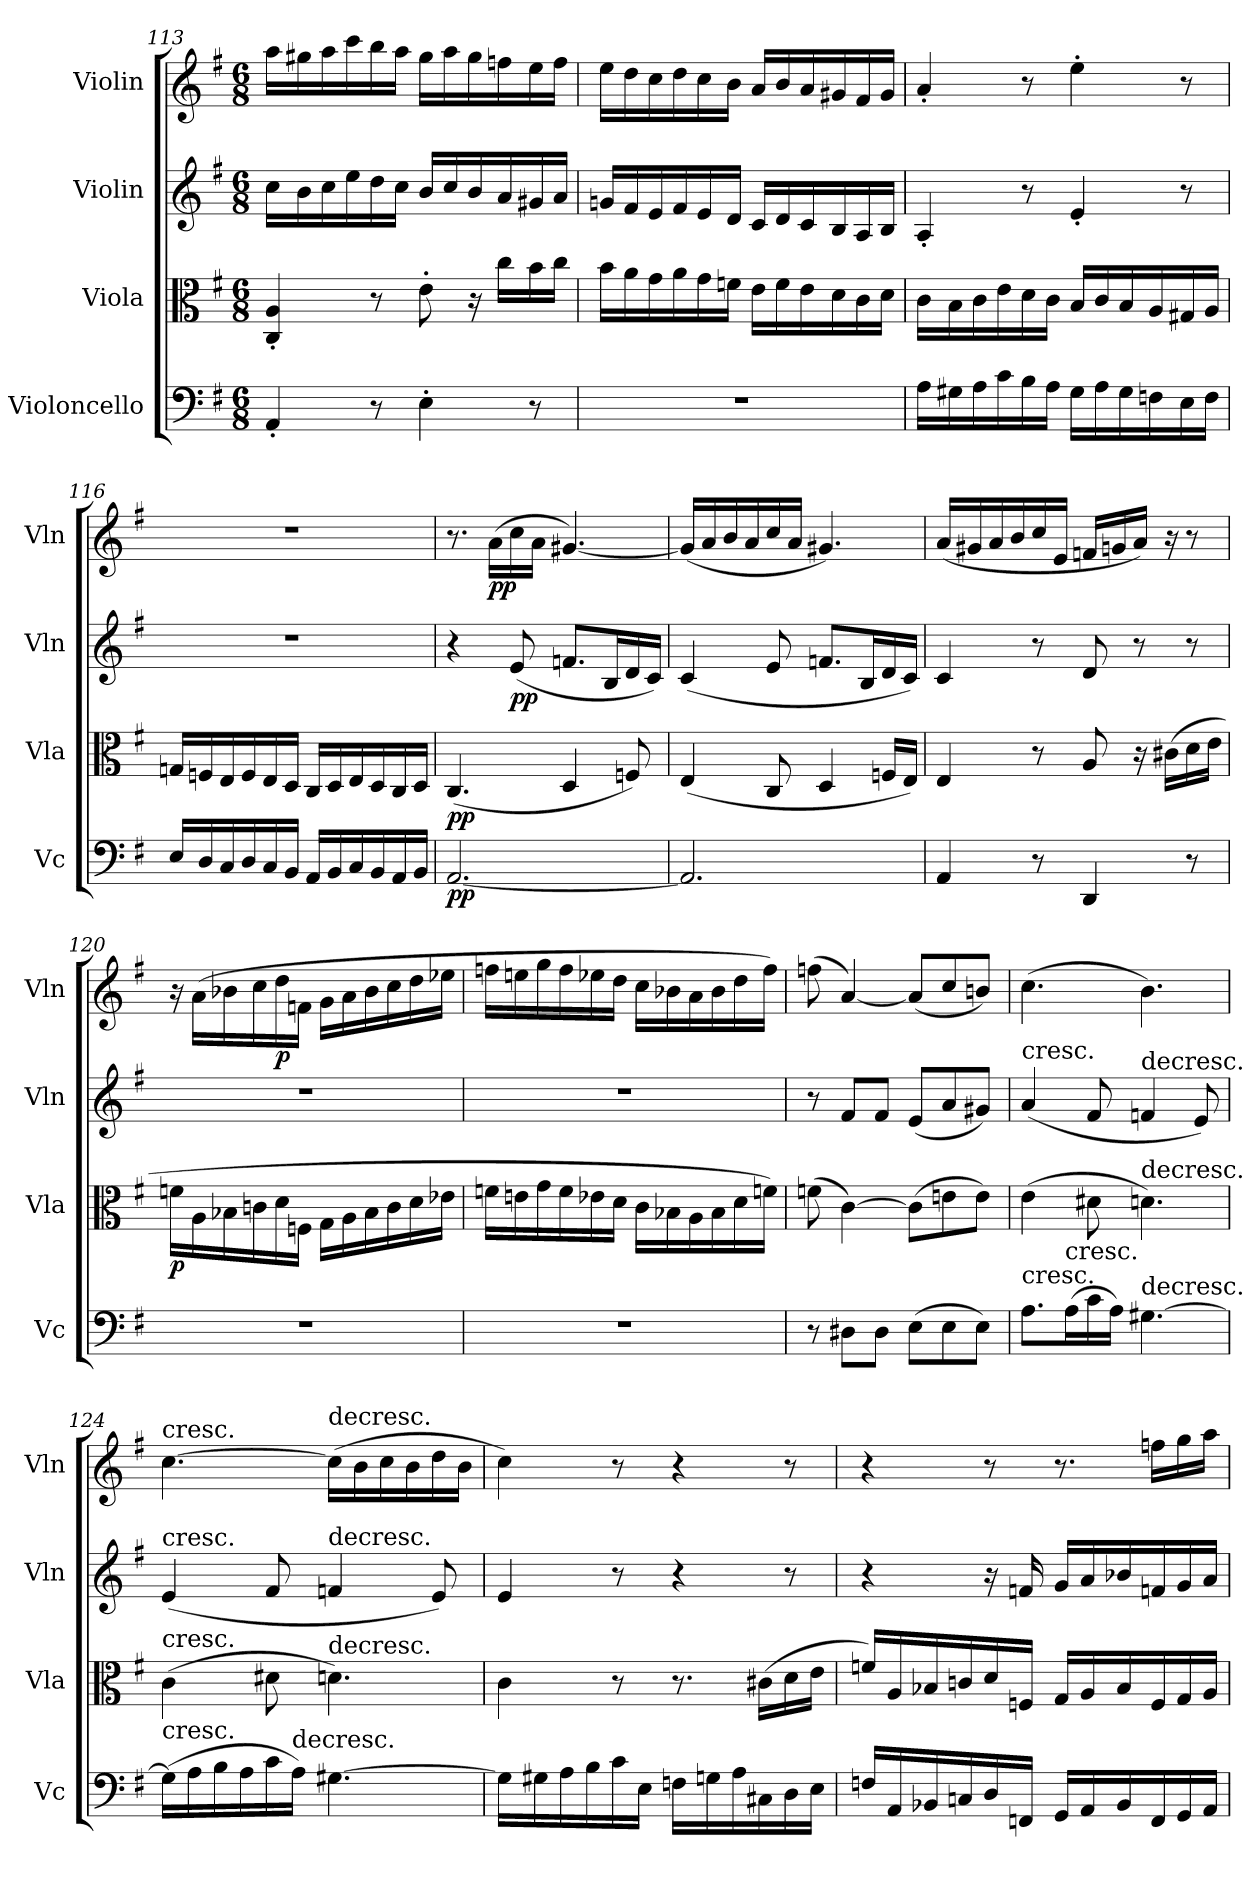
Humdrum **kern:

**kern	**dynam	**kern	**dynam	**kern	**dynam	**kern	**dynam
*part4	*part4	*part3	*part3	*part2	*part2	*part1	*part1
*staff4	*staff4	*staff3	*staff3	*staff2	*staff2	*staff1	*staff1
*I"Violoncello	*	*I"Viola	*	*I"Violin	*	*I"Violin	*
*I'Vc	*	*I'Vla	*	*I'Vln	*	*I'Vln	*
*clefF4	*	*clefC3	*	*clefG2	*	*clefG2	*
*k[f#]	*	*k[f#]	*	*k[f#]	*	*k[f#]	*
*M6/8	*	*M6/8	*	*M6/8	*	*M6/8	*
=113	=113	=113	=113	=113	=113	=113	=113
4AA'/	.	4C'/ 4A'/	.	16cc\LL	.	16aa\LL	.
.	.	.	.	16b\	.	16gg#X\	.
.	.	.	.	16cc\	.	16aa\	.
.	.	.	.	16ee\	.	16ccc\	.
8r	.	8r	.	16dd\	.	16bb\	.
.	.	.	.	16cc\JJ	.	16aa\JJ	.
4E'\	.	8e'\	.	16b/LL	.	16gg#\LL	.
.	.	.	.	16cc/	.	16aa\	.
.	.	16r	.	16b/	.	16gg#\	.
.	.	16cc\LL	.	16a/	.	16ffn\	.
8r	.	16b\	.	16g#X/	.	16ee\	.
.	.	16cc\JJ	.	16a/JJ	.	16ff\JJ	.
=114	=114	=114	=114	=114	=114	=114	=114
2.r	.	16b\LL	.	16gn/LL	.	16ee\LL	.
.	.	16a\	.	16f#/	.	16dd\	.
.	.	16g\	.	16e/	.	16cc\	.
.	.	16a\	.	16f#/	.	16dd\	.
.	.	16g\	.	16e/	.	16cc\	.
.	.	16fn\JJ	.	16d/JJ	.	16b\JJ	.
.	.	16e\LL	.	16c/LL	.	16a/LL	.
.	.	16f\	.	16d/	.	16b/	.
.	.	16e\	.	16c/	.	16a/	.
.	.	16d\	.	16B/	.	16g#X/	.
.	.	16c\	.	16A/	.	16f#/	.
.	.	16d\JJ	.	16B/JJ	.	16g#/JJ	.
=115	=115	=115	=115	=115	=115	=115	=115
16A\LL	.	16c\LL	.	4A'/	.	4a'/	.
16G#X\	.	16B\	.	.	.	.	.
16A\	.	16c\	.	.	.	.	.
16c\	.	16e\	.	.	.	.	.
16B\	.	16d\	.	8r	.	8r	.
16A\JJ	.	16c\JJ	.	.	.	.	.
16G#\LL	.	16B/LL	.	4e'/	.	4ee'\	.
16A\	.	16c/	.	.	.	.	.
16G#\	.	16B/	.	.	.	.	.
16Fn\	.	16A/	.	.	.	.	.
16E\	.	16G#X/	.	8r	.	8r	.
16F\JJ	.	16A/JJ	.	.	.	.	.
=116	=116	=116	=116	=116	=116	=116	=116
16E/LL	.	16Gn/LL	.	2.r	.	2.r	.
16D/	.	16Fn/	.	.	.	.	.
16C/	.	16E/	.	.	.	.	.
16D/	.	16F/	.	.	.	.	.
16C/	.	16E/	.	.	.	.	.
16BB/JJ	.	16D/JJ	.	.	.	.	.
16AA/LL	.	16C/LL	.	.	.	.	.
16BB/	.	16D/	.	.	.	.	.
16C/	.	16E/	.	.	.	.	.
16BB/	.	16D/	.	.	.	.	.
16AA/	.	16C/	.	.	.	.	.
16BB/JJ	.	16D/JJ	.	.	.	.	.
=117	=117	=117	=117	=117	=117	=117	=117
[2.AA/	pp	(4.C/	pp	4r	.	8.r	.
.	.	.	.	.	.	(16a\LL	pp
.	.	.	.	(8e/	pp	16cc\	.
.	.	.	.	.	.	16a\JJ	.
.	.	4D/	.	8.fn/L	.	[4.g#X/)	.
.	.	.	.	16B/L	.	.	.
.	.	8Fn/)	.	16d/	.	.	.
.	.	.	.	16c/JJ)	.	.	.
=118	=118	=118	=118	=118	=118	=118	=118
2.AA/]	.	(4E/	.	(4c/	.	(16g#/LL]	.
.	.	.	.	.	.	16a/	.
.	.	.	.	.	.	16b/	.
.	.	.	.	.	.	16a/	.
.	.	8C/	.	8e/	.	16cc/	.
.	.	.	.	.	.	16a/JJ	.
.	.	4D/	.	8.fn/L	.	4.g#X/)	.
.	.	.	.	16B/L	.	.	.
.	.	16Fn/LL	.	16d/	.	.	.
.	.	16E/JJ)	.	16c/JJ)	.	.	.
=119	=119	=119	=119	=119	=119	=119	=119
4AA/	.	4E/	.	4c/	.	(16a/LL	.
.	.	.	.	.	.	16g#X/	.
.	.	.	.	.	.	16a/	.
.	.	.	.	.	.	16b/	.
8r	.	8r	.	8r	.	16cc/	.
.	.	.	.	.	.	16e/JJ	.
4DD/	.	8A/	.	8d/	.	16fn/LL	.
.	.	.	.	.	.	16gn/	.
.	.	16r	.	8r	.	16a/JJ)	.
.	.	(16c#X\LL	.	.	.	16r	.
8r	.	16d\	.	8r	.	8r	.
.	.	16e\JJ	.	.	.	.	.
=120	=120	=120	=120	=120	=120	=120	=120
2.r	.	16fn\LL	p	2.r	.	16r	.
.	.	16A\	.	.	.	(16a\LL	.
.	.	16B-X\	.	.	.	16b-X\	.
.	.	16cn\	.	.	.	16cc\	.
.	.	16d\	.	.	.	16dd\	p
.	.	16Fn\JJ	.	.	.	16fn\JJ	.
.	.	16G\LL	.	.	.	16g\LL	.
.	.	16A\	.	.	.	16a\	.
.	.	16B-\	.	.	.	16b-\	.
.	.	16c\	.	.	.	16cc\	.
.	.	16d\	.	.	.	16dd\	.
.	.	16e-X\JJ	.	.	.	16ee-X\JJ	.
=121	=121	=121	=121	=121	=121	=121	=121
2.r	.	16fn\LL	.	2.r	.	16ffn\LL	.
.	.	16en\	.	.	.	16een\	.
.	.	16g\	.	.	.	16gg\	.
.	.	16f\	.	.	.	16ff\	.
.	.	16e-X\	.	.	.	16ee-X\	.
.	.	16d\JJ	.	.	.	16dd\JJ	.
.	.	16c\LL	.	.	.	16cc\LL	.
.	.	16B-X\	.	.	.	16b-X\	.
.	.	16A\	.	.	.	16a\	.
.	.	16B-\	.	.	.	16b-\	.
.	.	16d\	.	.	.	16dd\	.
.	.	16fn\JJ)	.	.	.	16ff\JJ)	.
=122	=122	=122	=122	=122	=122	=122	=122
8r	.	(8fn\	.	8r	.	(8ffn\	.
8D#X\L	.	[4c\)	.	8f#/L	.	[4a/)	.
8D#\J	.	.	.	8f#/J	.	.	.
(8E\L	.	(8c\L]	.	(8e/L	.	(8a/L]	.
8E\	.	8en\	.	8a/	.	8cc/	.
8E\J)	.	8e\J)	.	8g#X/J)	.	8bn/J)	.
=123	=123	=123	=123	=123	=123	=123	=123
!	!	!	!	!LO:TX:t=cresc.	!	!	!
!LO:TX:t=cresc.	!	!	!	!	!	!	!
8.A\L	.	(4e\	.	(4a/	.	(4.cc\	.
!LO:TX:t=cresc.	!	!	!	!	!	!	!
(16A\L	.	.	.	.	.	.	.
16c\	.	8d#X\	.	8f#/	.	.	.
16A\JJ)	.	.	.	.	.	.	.
!	!	!	!	!LO:TX:t=decresc.	!	!	!
!	!	!LO:TX:t=decresc.	!	!	!	!	!
!LO:TX:t=decresc.	!	!	!	!	!	!	!
[4.G#X\	.	4.dn\)	.	4fn/	.	4.b\)	.
.	.	.	.	8e/)	.	.	.
=124	=124	=124	=124	=124	=124	=124	=124
!	!	!	!	!	!	!LO:TX:t=cresc.	!
!	!	!	!	!LO:TX:t=cresc.	!	!	!
!	!	!LO:TX:t=cresc.	!	!	!	!	!
!LO:TX:t=cresc.	!	!	!	!	!	!	!
(16G#\LL]	.	(4c\	.	(4e/	.	[4.cc\	.
16A\	.	.	.	.	.	.	.
16B\	.	.	.	.	.	.	.
16A\	.	.	.	.	.	.	.
16c\	.	8d#X\	.	8f#/	.	.	.
!LO:TX:t=decresc.	!	!	!	!	!	!	!
16A\JJ)	.	.	.	.	.	.	.
!	!	!	!	!	!	!LO:TX:t=decresc.	!
!	!	!	!	!LO:TX:t=decresc.	!	!	!
!	!	!LO:TX:t=decresc.	!	!	!	!	!
[4.G#X\	.	4.dn\)	.	4fn/	.	(16cc\LL]	.
.	.	.	.	.	.	16b\	.
.	.	.	.	.	.	16cc\	.
.	.	.	.	.	.	16b\	.
.	.	.	.	8e/)	.	16dd\	.
.	.	.	.	.	.	16b\JJ	.
=125	=125	=125	=125	=125	=125	=125	=125
16G#\LL]	.	4c\	.	4e/	.	4cc\)	.
16G#X\	.	.	.	.	.	.	.
16A\	.	.	.	.	.	.	.
16B\	.	.	.	.	.	.	.
16c\	.	8r	.	8r	.	8r	.
16E\JJ	.	.	.	.	.	.	.
16Fn\LL	.	8.r	.	4r	.	4r	.
16Gn\	.	.	.	.	.	.	.
16A\	.	.	.	.	.	.	.
16C#X\	.	(16c#X\LL	.	.	.	.	.
16D\	.	16d\	.	8r	.	8r	.
16E\JJ	.	16e\JJ	.	.	.	.	.
=126	=126	=126	=126	=126	=126	=126	=126
16Fn/LL	.	16fn/LL)	.	4r	.	4r	.
16AA/	.	16A/	.	.	.	.	.
16BB-X/	.	16B-X/	.	.	.	.	.
16Cn/	.	16cn/	.	.	.	.	.
16D/	.	16d/	.	16r	.	8r	.
16FFn/JJ	.	16Fn/JJ	.	16fn/	.	.	.
16GG/LL	.	16G/LL	.	16g/LL	.	8.r	.
16AA/	.	16A/	.	16a/	.	.	.
16BB-/	.	16B-/	.	16b-X/	.	.	.
16FF/	.	16F/	.	16fn/	.	16ffn\LL	.
16GG/	.	16G/	.	16g/	.	16gg\	.
16AA/JJ	.	16A/JJ	.	16a/JJ	.	16aa\JJ	.
=	=	=	=	=	=	=	=
*-	*-	*-	*-	*-	*-	*-	*-
